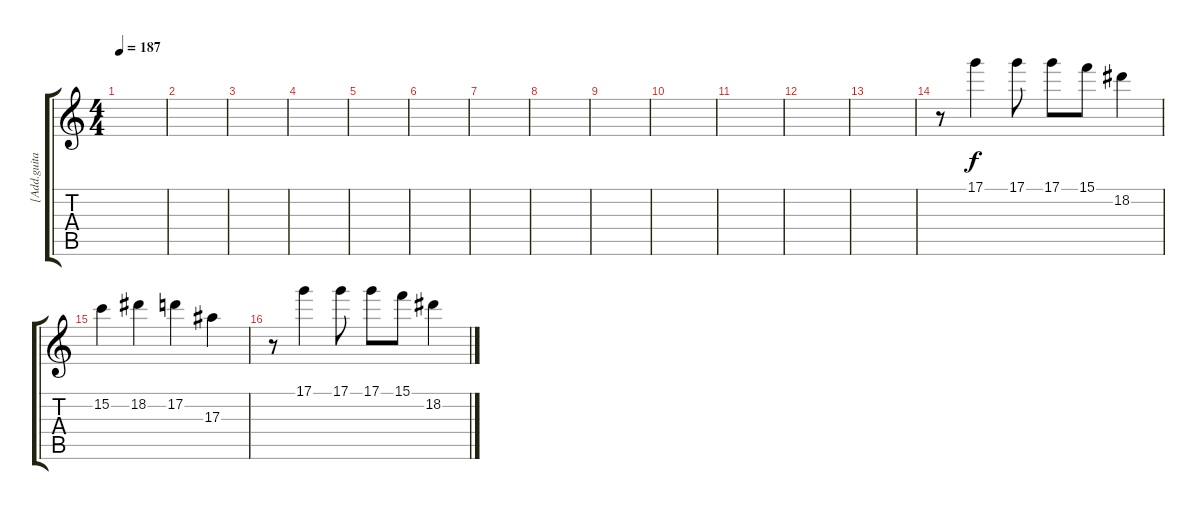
\track ("[Add.guitar]" "[Add.guita") {instrument overdrivenguitar}
\staff {score tabs}
\tuning (D4 A3 F3 C3 G2 C2) {hide}
\ts (4 4)
\tempo 187
\clef g2
\ks c
|
|
|
|
|
|
|
|
|
|
|
|
|
r.8 17.1.4 17.1.8 17.1.8 15.1.8 18.2.4 |
15.2.4 18.2.4 17.2.4 17.3.4 |
r.8 17.1.4 17.1.8 17.1.8 15.1.8 18.2.4
